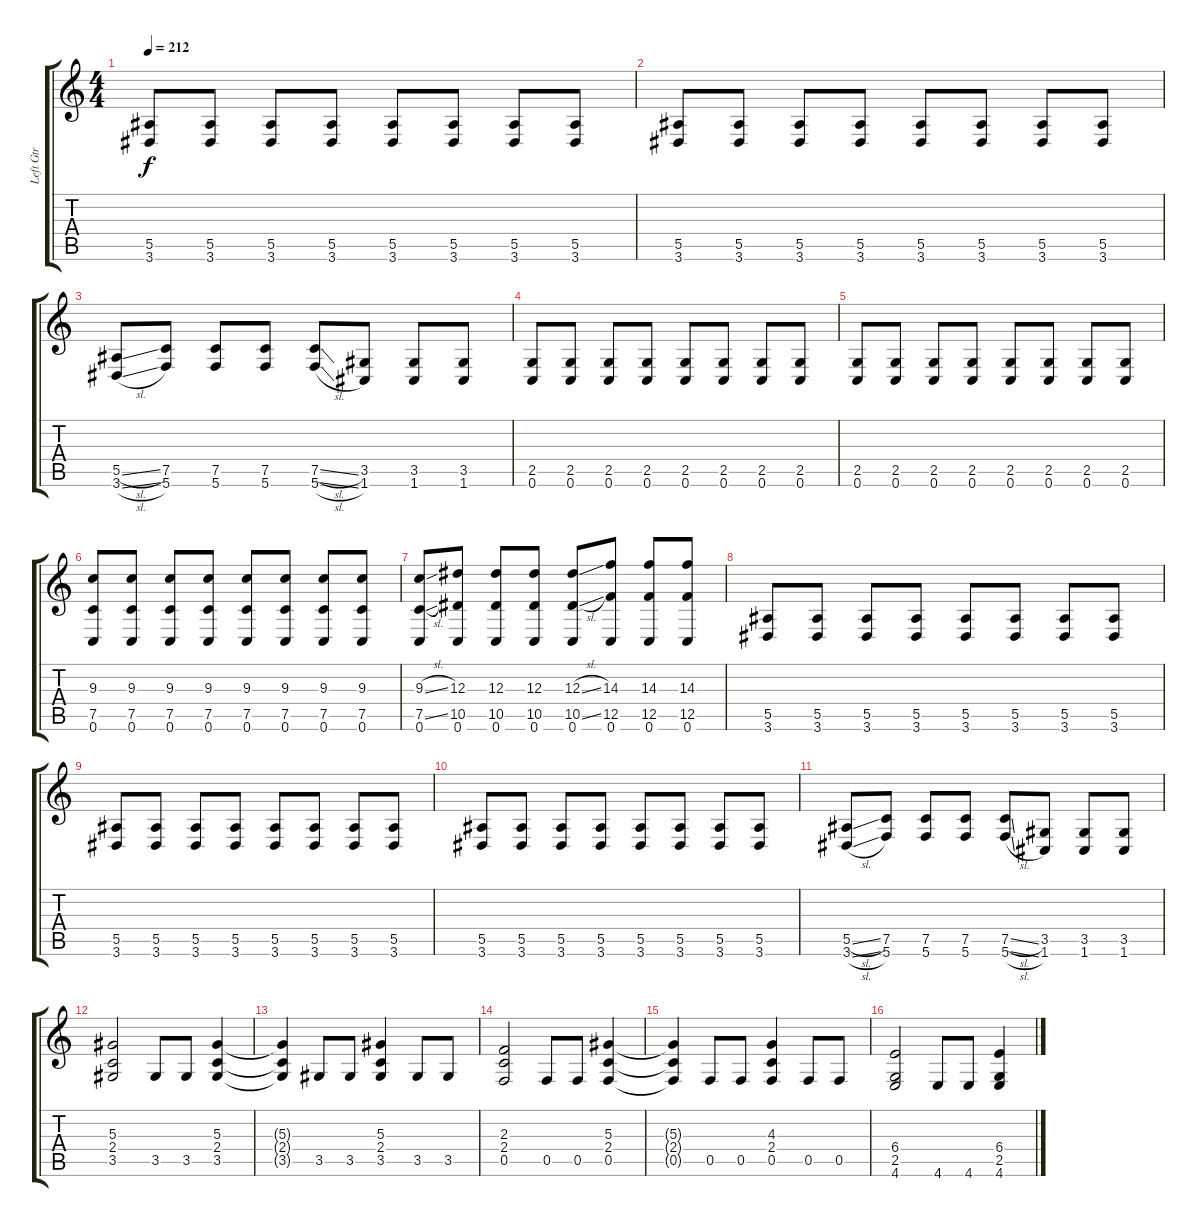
\track ("Left Gtr" "Left Gtr") {instrument distortionguitar}
\staff {score tabs}
\tuning (C4 G3 Eb3 Bb2 F2 C2) {hide}
\ts (4 4)
\tempo 212
\clef g2
\ks c
(5.5 3.6).8{dy f} (5.5 3.6).8 (5.5 3.6).8 (5.5 3.6).8 (5.5 3.6).8 (5.5 3.6).8 (5.5 3.6).8 (5.5 3.6).8 |
(5.5 3.6).8 (5.5 3.6).8 (5.5 3.6).8 (5.5 3.6).8 (5.5 3.6).8 (5.5 3.6).8 (5.5 3.6).8 (5.5 3.6).8 |
(5.5{sl} 3.6{sl}).8 (7.5 5.6).8 (7.5 5.6).8 (7.5 5.6).8 (7.5{sl} 5.6{sl}).8 (3.5 1.6).8 (3.5 1.6).8 (3.5 1.6).8 |
(2.5 0.6).8 (2.5 0.6).8 (2.5 0.6).8 (2.5 0.6).8 (2.5 0.6).8 (2.5 0.6).8 (2.5 0.6).8 (2.5 0.6).8 |
(2.5 0.6).8 (2.5 0.6).8 (2.5 0.6).8 (2.5 0.6).8 (2.5 0.6).8 (2.5 0.6).8 (2.5 0.6).8 (2.5 0.6).8 |
(9.3 7.5 0.6).8 (9.3 7.5 0.6).8 (9.3 7.5 0.6).8 (9.3 7.5 0.6).8 (9.3 7.5 0.6).8 (9.3 7.5 0.6).8 (9.3 7.5 0.6).8 (9.3 7.5 0.6).8 |
(9.3{sl} 7.5{sl} 0.6).8 (12.3 10.5 0.6).8 (12.3 10.5 0.6).8 (12.3 10.5 0.6).8 (12.3{sl} 10.5{sl} 0.6).8 (14.3 12.5 0.6).8 (14.3 12.5 0.6).8 (14.3 12.5 0.6).8 |
(5.5 3.6).8 (5.5 3.6).8 (5.5 3.6).8 (5.5 3.6).8 (5.5 3.6).8 (5.5 3.6).8 (5.5 3.6).8 (5.5 3.6).8 |
(5.5 3.6).8 (5.5 3.6).8 (5.5 3.6).8 (5.5 3.6).8 (5.5 3.6).8 (5.5 3.6).8 (5.5 3.6).8 (5.5 3.6).8 |
(5.5 3.6).8 (5.5 3.6).8 (5.5 3.6).8 (5.5 3.6).8 (5.5 3.6).8 (5.5 3.6).8 (5.5 3.6).8 (5.5 3.6).8 |
(5.5{sl} 3.6{sl}).8 (7.5 5.6).8 (7.5 5.6).8 (7.5 5.6).8 (7.5{sl} 5.6{sl}).8 (3.5 1.6).8 (3.5 1.6).8 (3.5 1.6).8 |
(5.3 2.4 3.5).2 3.5.8 3.5.8 (5.3 2.4 3.5).4 |
(5.3{t} 2.4{t} 3.5{t}).4 3.5.8 3.5.8 (5.3 2.4 3.5).4 3.5.8 3.5.8 |
(2.3 2.4 0.5).2 0.5.8 0.5.8 (5.3 2.4 0.5).4 |
(5.3{t} 2.4{t} 0.5{t}).4 0.5.8 0.5.8 (4.3 2.4 0.5).4 0.5.8 0.5.8 |
(6.4 2.5 4.6).2 4.6.8 4.6.8 (6.4 2.5 4.6).4
